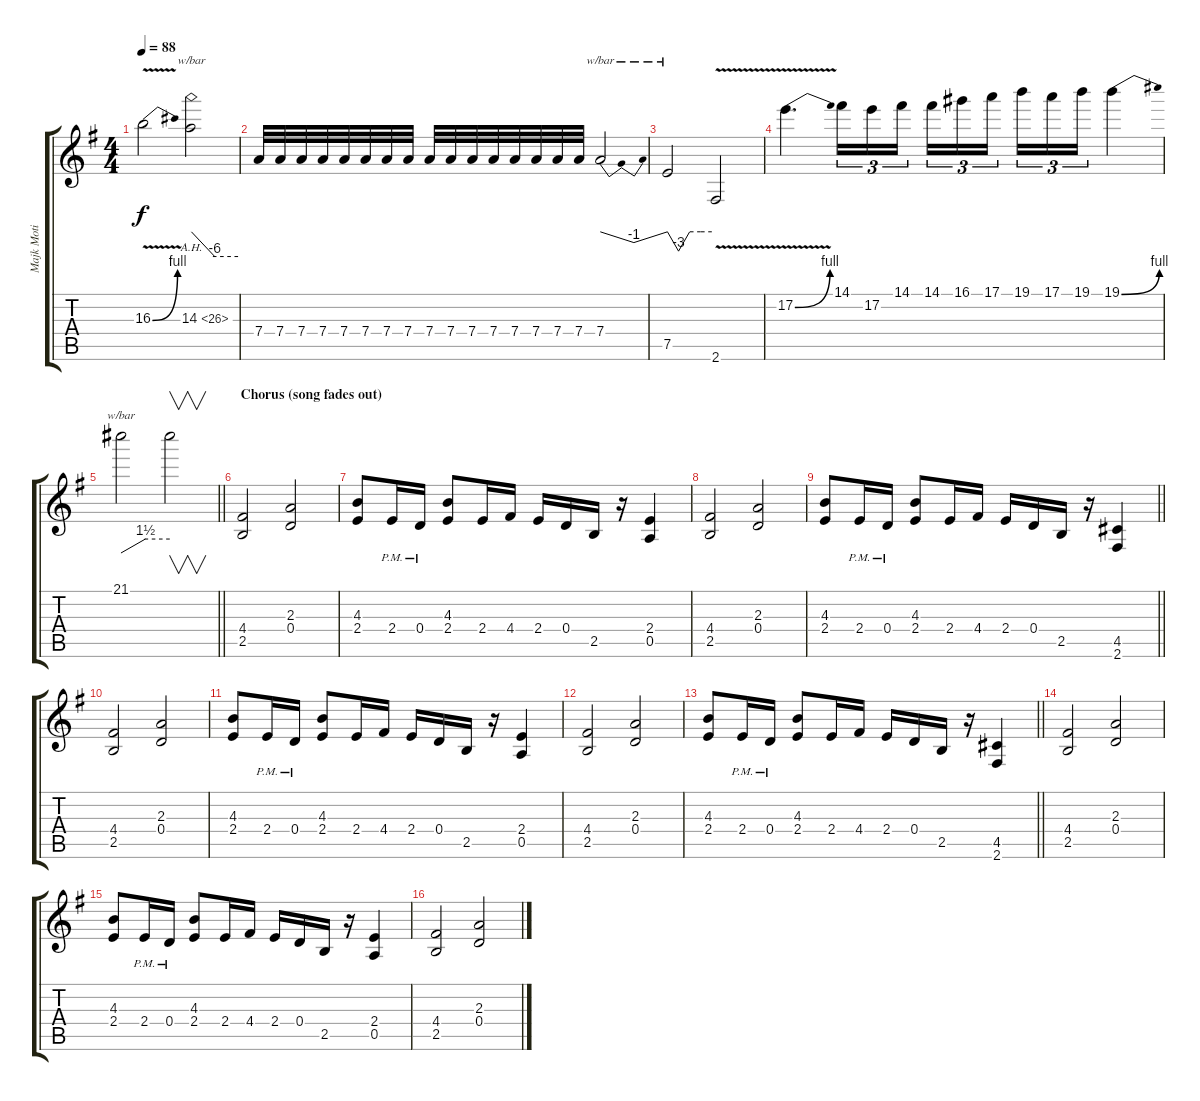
\track ("Majk Moti" "Majk Moti") {instrument distortionguitar}
\staff {score tabs}
\tuning (E4 B3 G3 D3 A2 E2) {hide}
\ts (4 4)
\tempo 88
\clef g2
\ks eminor
16.3{be (bend 0 0 60 4) v}.2{dy f} 14.3{ah 12}.2{tbe (custom default 0 0 30 -24 60 -24)} |
7.4.32 7.4.32 7.4.32 7.4.32 7.4.32 7.4.32 7.4.32 7.4.32 7.4.32 7.4.32 7.4.32 7.4.32 7.4.32 7.4.32 7.4.32 7.4.32 7.4.2{tbe (dip default 0 0 30 -4 60 0)} |
7.5.2{tbe (custom default 0 0 15 -12 30 0 45 0 60 0)} 2.6{v}.2 |
17.2{be (bend 0 0 60 4) v}.4{d} 14.1.16{tu (3 2)} 17.2.16{tu (3 2)} 14.1.16{tu (3 2)} 14.1.16{tu (3 2)} 16.1.16{tu (3 2)} 17.1.16{tu (3 2) beam splitsecondary} 19.1.16{tu (3 2)} 17.1.16{tu (3 2)} 19.1.16{tu (3 2)} 19.1{be (bend 0 0 60 4)}.4 |
\barLineRight lightlight
21.1.2{tbe (custom default 0 0 30 6 60 6)} 21.1{t}.2{v} |
\section ("" " Chorus (song fades out)")
(4.4 2.5).2{volume 12} (2.3 0.4).2 |
(4.3 2.4).8 2.4{pm}.16 0.4{pm}.16 (4.3 2.4).8 2.4.16 4.4.16 2.4.16 0.4.16 2.5.16 r.16 (2.4 0.5).4 |
(4.4 2.5).2 (2.3 0.4).2 |
\barLineRight lightlight
(4.3 2.4).8 2.4{pm}.16 0.4{pm}.16 (4.3 2.4).8 2.4.16 4.4.16 2.4.16 0.4.16 2.5.16 r.16 (4.5 2.6).4 |
(4.4 2.5).2{volume 8} (2.3 0.4).2 |
(4.3 2.4).8 2.4{pm}.16 0.4{pm}.16 (4.3 2.4).8 2.4.16 4.4.16 2.4.16 0.4.16 2.5.16 r.16 (2.4 0.5).4 |
(4.4 2.5).2 (2.3 0.4).2 |
\barLineRight lightlight
(4.3 2.4).8 2.4{pm}.16 0.4{pm}.16 (4.3 2.4).8 2.4.16 4.4.16 2.4.16 0.4.16 2.5.16 r.16 (4.5 2.6).4 |
(4.4 2.5).2{volume 0} (2.3 0.4).2 |
(4.3 2.4).8 2.4{pm}.16 0.4{pm}.16 (4.3 2.4).8 2.4.16 4.4.16 2.4.16 0.4.16 2.5.16 r.16 (2.4 0.5).4 |
(4.4 2.5).2 (2.3 0.4).2
